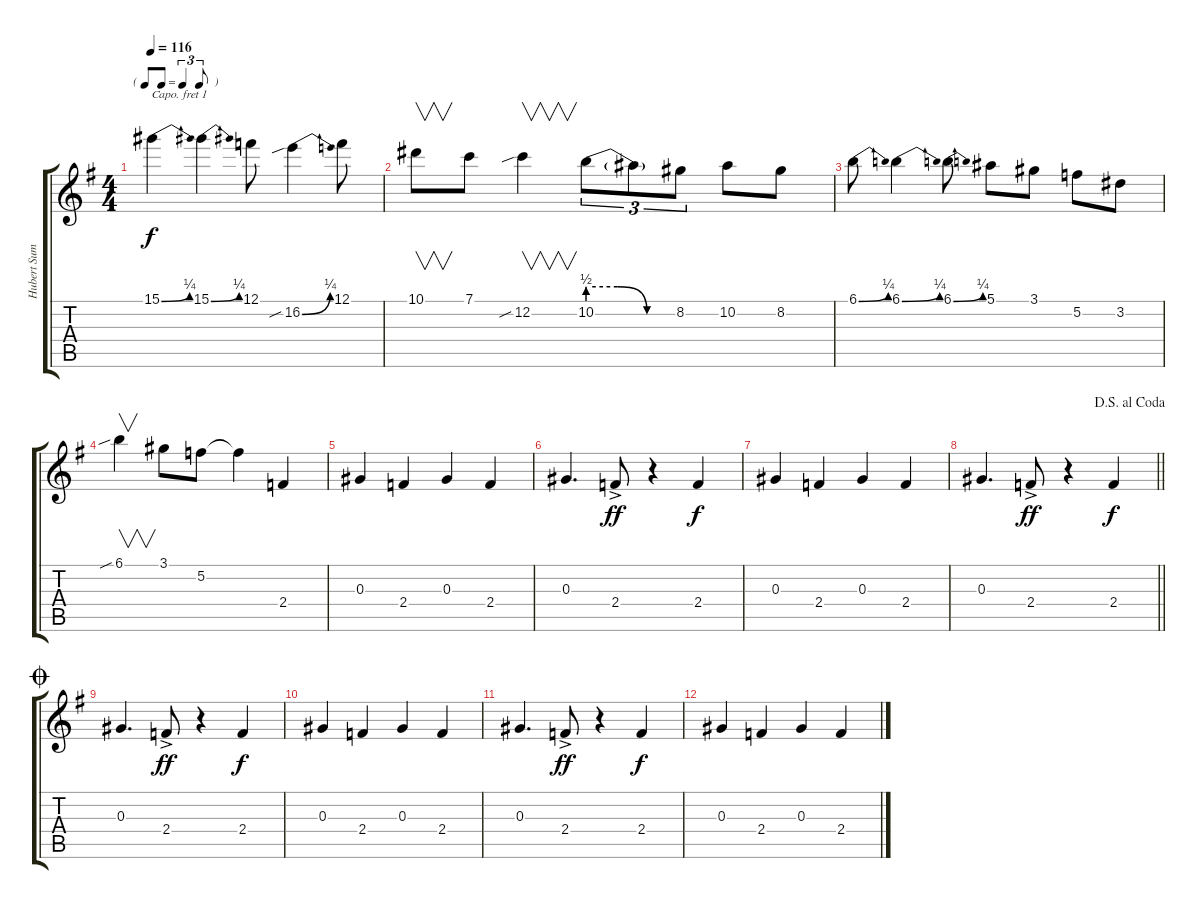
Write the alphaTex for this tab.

\track ("Hubert Sumlin - Electric Guitar w/ capo " "Hubert Sum") {instrument electricguitarclean}
\staff {score tabs}
\capo 1
\tuning (E4 B3 G3 D3 A2 E2) {hide}
\ts (4 4)
\tf triplet8th
\tempo 116
\clef g2
\ks g
15.1{be (bend 0 0 60 1)}.4{dy f} 15.1{be (bend 0 0 60 1)}.4 12.1.8 16.2{be (bend 0 0 60 1) sib}.4 12.1.8 |
10.1.8{v} 7.1.8 12.2{sib}.4{v} 10.2{be (custom 0 2 20 2 40 0 60 0)}.8{tu (3 2)} 10.2{t}.8{tu (3 2)} 8.2.8{tu (3 2)} 10.2.8 8.2.8 |
6.1{be (bend 0 0 60 1)}.8 6.1{be (bend 0 0 60 1)}.4 6.1{be (bend 0 0 60 1)}.8 5.1.8 3.1.8 5.2.8 3.2.8 |
6.1{sib}.4{v} 3.1.8 5.2.8 5.2{t}.4 2.4.4 |
0.3.4 2.4.4 0.3.4 2.4.4 |
0.3.4{d} 2.4{ac}.8{dy ff} r.4 2.4.4{dy f} |
0.3.4 2.4.4 0.3.4 2.4.4 |
\jump dalsegnoalcoda
\barLineRight lightlight
0.3.4{d} 2.4{ac}.8{dy ff} r.4 2.4.4{dy f} |
\jump coda
0.3.4{d} 2.4{ac}.8{dy ff} r.4 2.4.4{dy f} |
0.3.4 2.4.4 0.3.4 2.4.4 |
0.3.4{d} 2.4{ac}.8{dy ff} r.4 2.4.4{dy f} |
0.3.4 2.4.4 0.3.4 2.4.4
